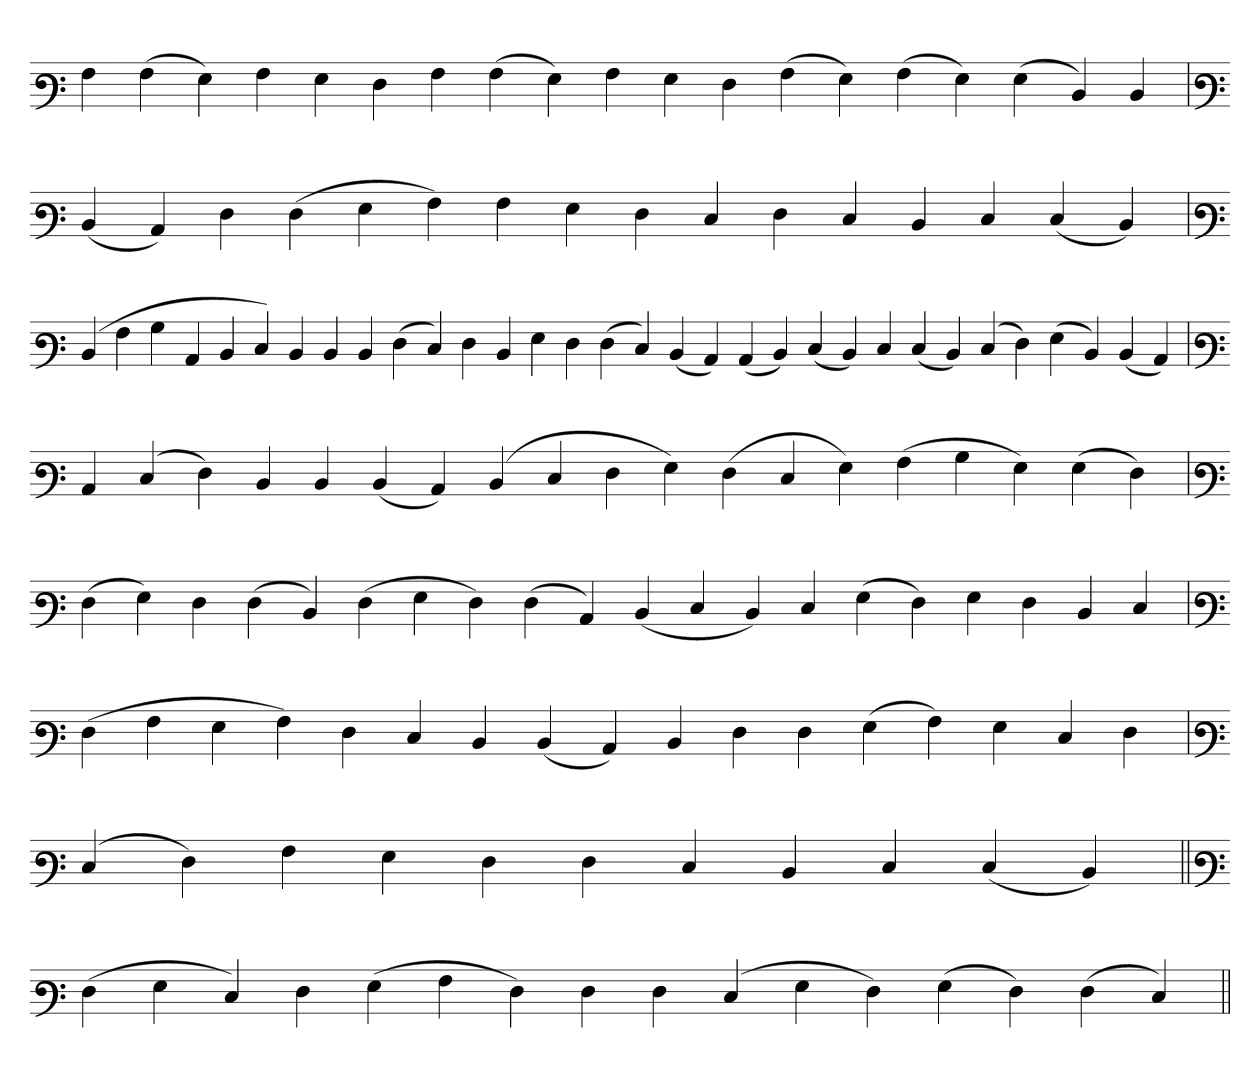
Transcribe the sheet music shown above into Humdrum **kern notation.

**kern
*part1
*staff1
*clefF3
=
4A
(4A
4G)
4A
4G
4F
4A
(4A
4G)
4A
4G
4F
(4A
4G)
(4A
4G)
(4G
4D)
4D
='
*clefF3
(4D
4C)
4F
(4F
4G
4A)
4A
4G
4F
4E
4F
4E
4D
4E
(4E
4D)
=
*clefF3
(4D
4A
4B
4C
4D
4E)
4D
4D
4D
(4F
4E)
4F
4D
4G
4F
(4F
4E)
(4D
4C)
(4C
4D)
(4E
4D)
4E
(4E
4D)
(4E
4F)
(4G
4D)
(4D
4C)
=
*clefF3
4C
(4E
4F)
4D
4D
(4D
4C)
(4D
4E
4F
4G)
(4F
4E
4G)
(4A
4B
4G)
(4G
4F)
='
*clefF3
(4F
4G)
4F
(4F
4D)
(4F
4G
4F)
(4F
4C)
(4D
4E
4D)
4E
(4G
4F)
4G
4F
4D
4E
=`
*clefF3
(4F
4A
4G
4A)
4F
4E
4D
(4D
4C)
4D
4F
4F
(4G
4A)
4G
4E
4F
=`
*clefF3
(4E
4F)
4A
4G
4F
4F
4E
4D
4E
(4E
4D)
=||
*clefF3
(4F
4G
4E)
4F
(4G
4A
4F)
4F
4F
(4E
4G
4F)
(4G
4F)
(4F
4E)
=||
*-
